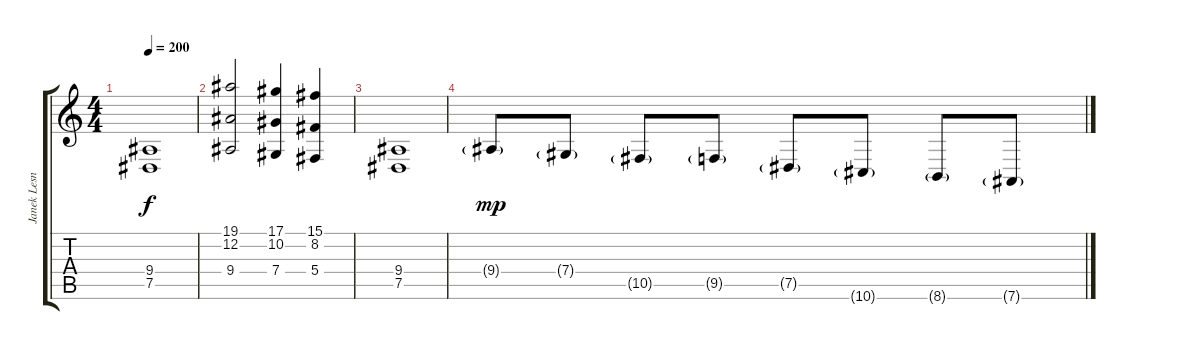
\track ("Janek Lesniak" "Janek Lesn") {instrument harpsichord}
\staff {score tabs}
\tuning (Eb4 Bb3 Gb3 Db3 Ab2 Eb2) {hide}
\ts (4 4)
\tempo 200
\clef g2
\ks c
(9.4 7.5).1{dy f} |
(19.1 12.2 9.4).2 (17.1 10.2 7.4).4 (15.1 8.2 5.4).4 |
(9.4 7.5).1 |
9.4{g}.8{dy mp} 7.4{g}.8 10.5{g}.8 9.5{g}.8 7.5{g}.8 10.6{g}.8 8.6{g}.8 7.6{g}.8
